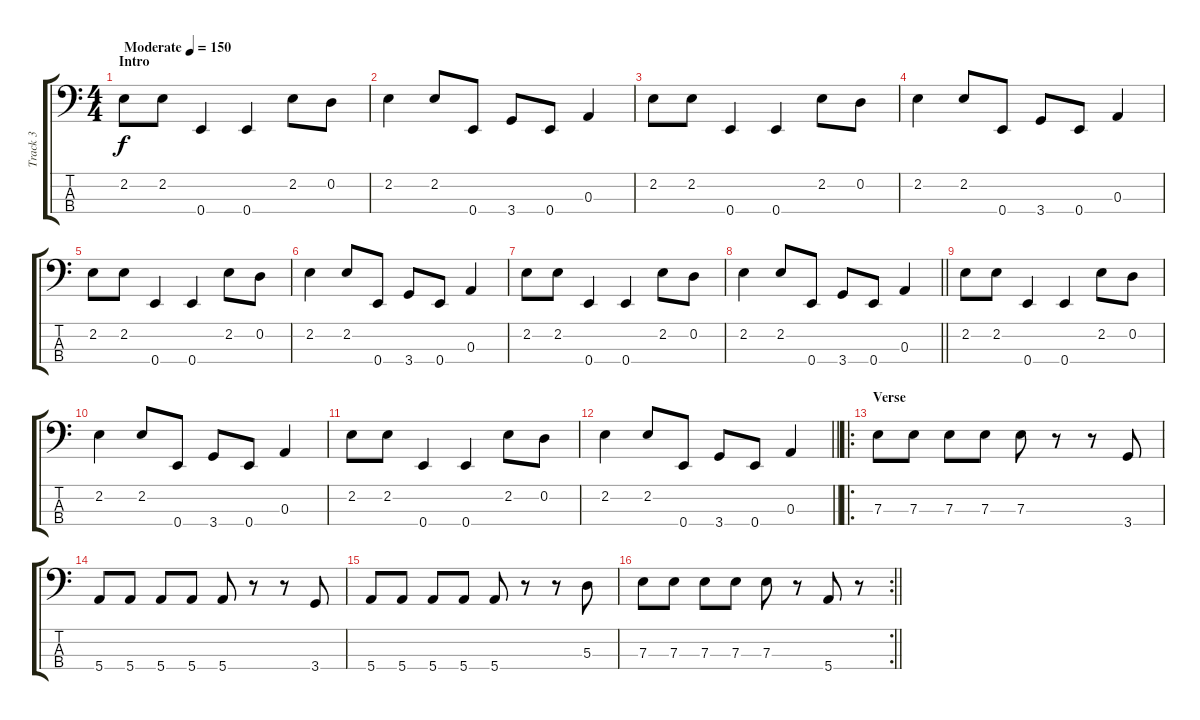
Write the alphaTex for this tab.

\track ("Track 3" "Track 3") {instrument electricbassfinger}
\staff {score tabs}
\tuning (G2 D2 A1 E1) {hide}
\ts (4 4)
\section ("" "Intro")
\tempo (150 "Moderate")
\clef f4
\ks c
2.2.8{dy f instrument electricbassfinger} 2.2.8 0.4.4 0.4.4 2.2.8 0.2.8 |
2.2.4 2.2.8 0.4.8 3.4.8 0.4.8 0.3.4 |
2.2.8 2.2.8 0.4.4 0.4.4 2.2.8 0.2.8 |
2.2.4 2.2.8 0.4.8 3.4.8 0.4.8 0.3.4 |
2.2.8 2.2.8 0.4.4 0.4.4 2.2.8 0.2.8 |
2.2.4 2.2.8 0.4.8 3.4.8 0.4.8 0.3.4 |
2.2.8 2.2.8 0.4.4 0.4.4 2.2.8 0.2.8 |
\barLineRight lightlight
2.2.4 2.2.8 0.4.8 3.4.8 0.4.8 0.3.4 |
2.2.8 2.2.8 0.4.4 0.4.4 2.2.8 0.2.8 |
2.2.4 2.2.8 0.4.8 3.4.8 0.4.8 0.3.4 |
2.2.8 2.2.8 0.4.4 0.4.4 2.2.8 0.2.8 |
\barLineRight lightlight
2.2.4 2.2.8 0.4.8 3.4.8 0.4.8 0.3.4 |
\ro
\section ("" "Verse")
7.3.8 7.3.8 7.3.8 7.3.8 7.3.8 r.8 r.8 3.4.8 |
5.4.8 5.4.8 5.4.8 5.4.8 5.4.8 r.8 r.8 3.4.8 |
5.4.8 5.4.8 5.4.8 5.4.8 5.4.8 r.8 r.8 5.3.8 |
\rc 2
\barLineRight lightlight
7.3.8 7.3.8 7.3.8 7.3.8 7.3.8 r.8 5.4.8 r.8
